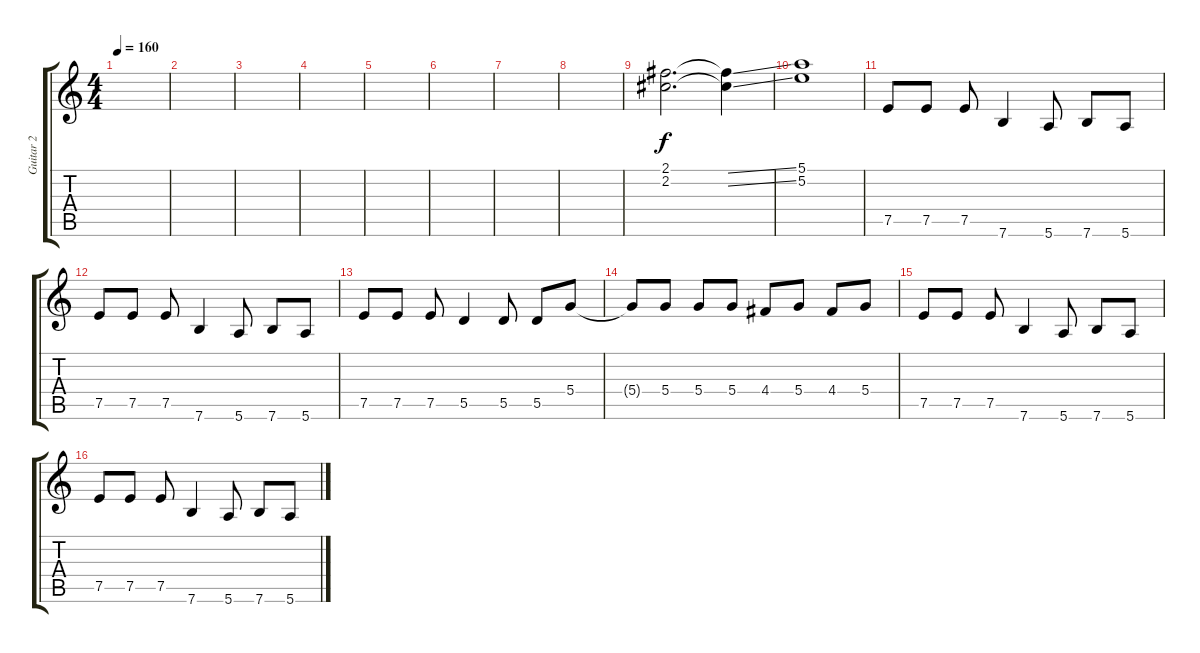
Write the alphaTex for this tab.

\track ("Guitar 2" "Guitar 2") {instrument distortionguitar}
\staff {score tabs}
\tuning (E4 B3 G3 D3 A2 E2) {hide}
\ts (4 4)
\tempo 160
\clef g2
\ks c
|
|
|
|
|
|
|
|
(2.1 2.2).2{d} (2.1{ss t} 2.2{ss t}).4 |
(5.1 5.2).1 |
7.5.8 7.5.8 7.5.8 7.6.4 5.6.8 7.6.8 5.6.8 |
7.5.8 7.5.8 7.5.8 7.6.4 5.6.8 7.6.8 5.6.8 |
7.5.8 7.5.8 7.5.8 5.5.4 5.5.8 5.5.8 5.4.8 |
5.4{t}.8 5.4.8 5.4.8 5.4.8 4.4.8 5.4.8 4.4.8 5.4.8 |
7.5.8 7.5.8 7.5.8 7.6.4 5.6.8 7.6.8 5.6.8 |
7.5.8 7.5.8 7.5.8 7.6.4 5.6.8 7.6.8 5.6.8
